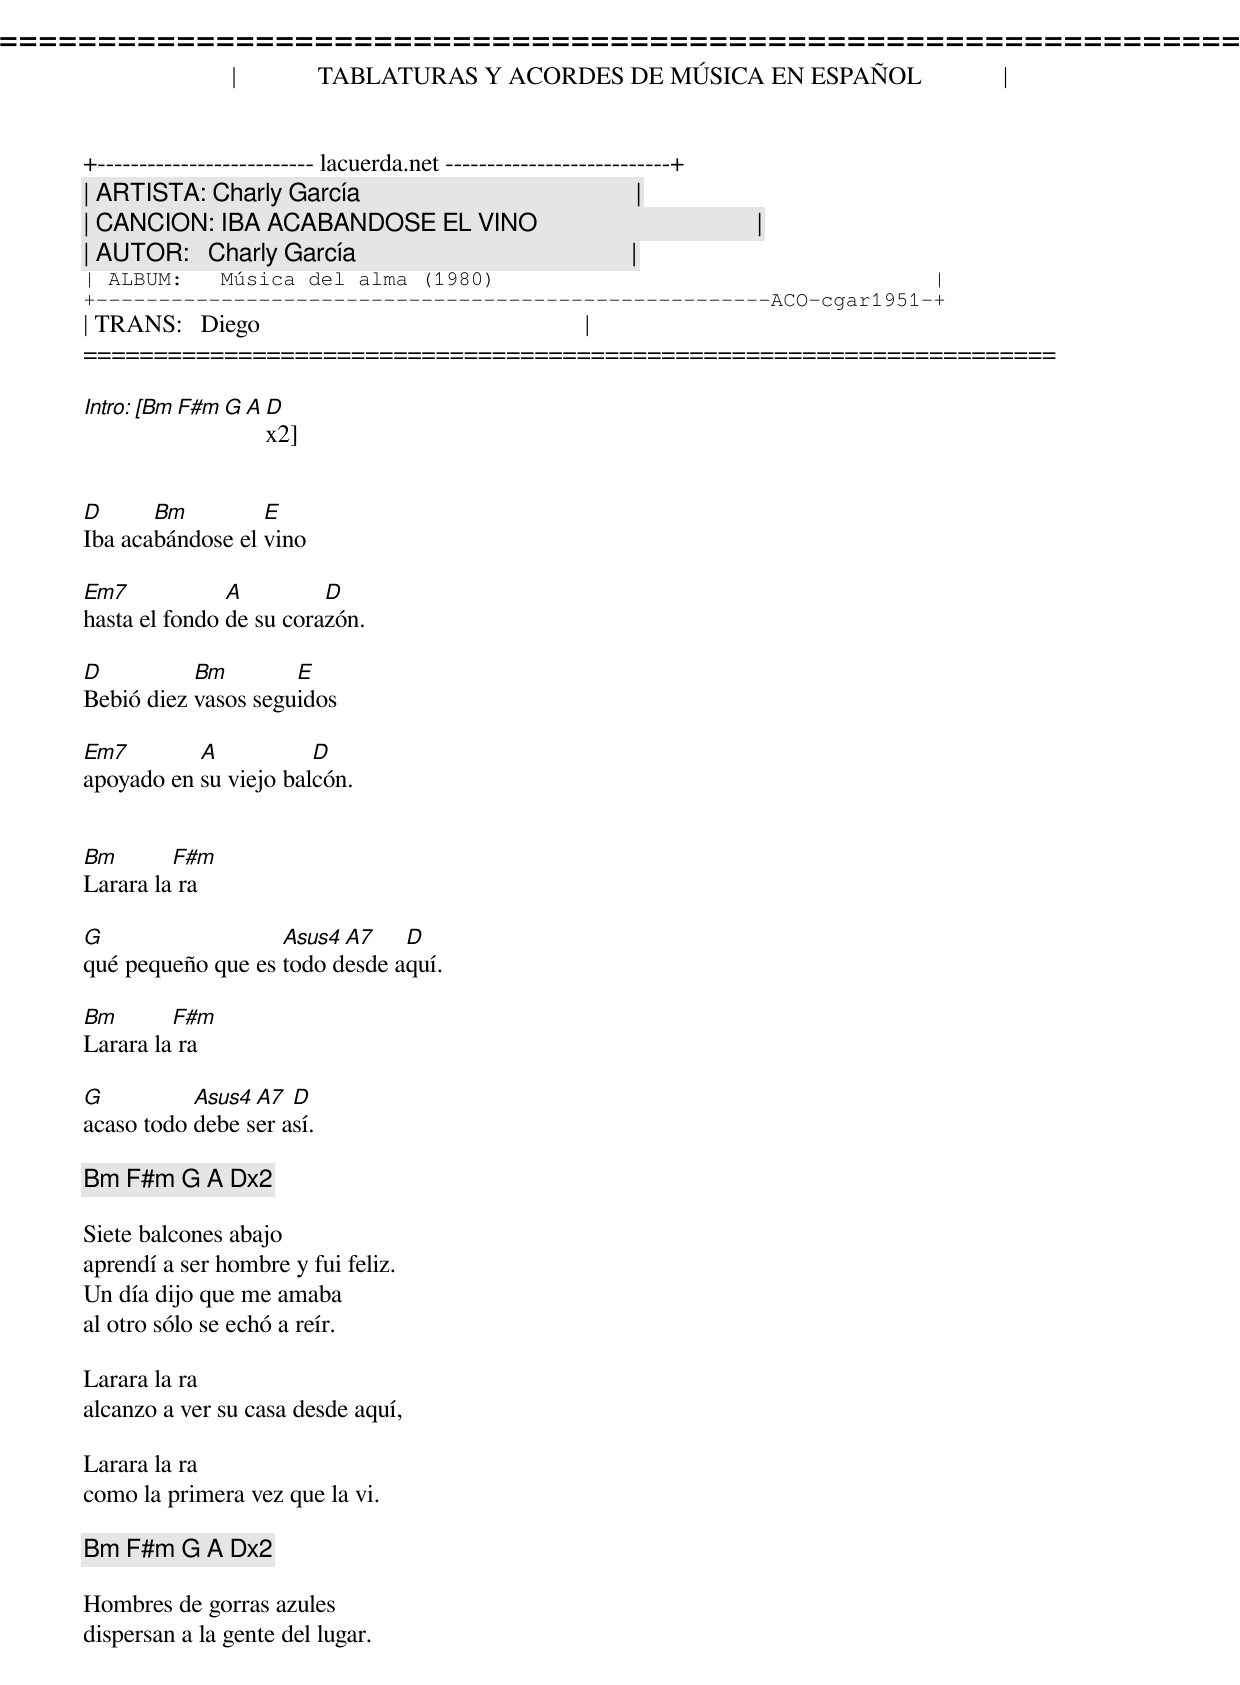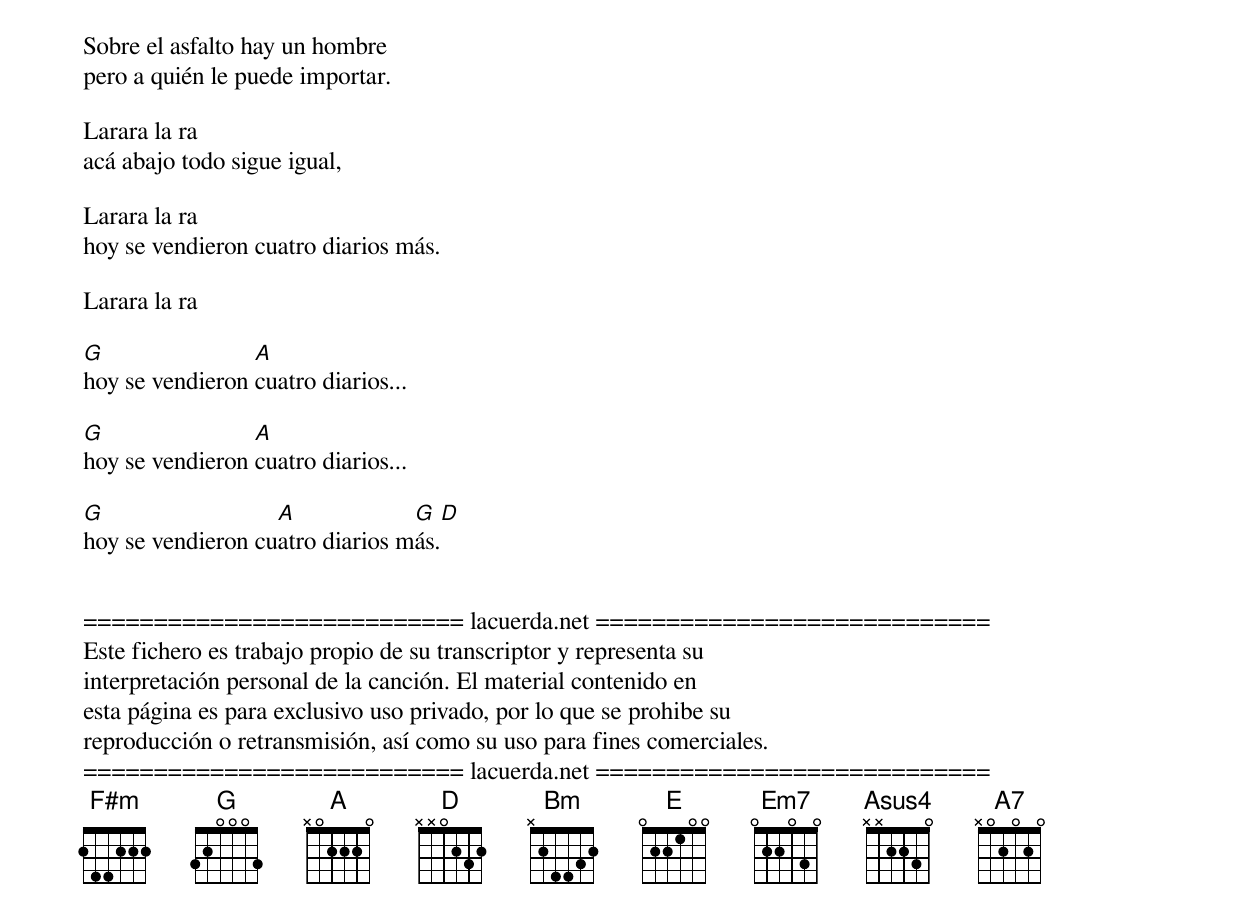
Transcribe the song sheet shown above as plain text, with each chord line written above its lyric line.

=====================================================================
|             TABLATURAS Y ACORDES DE MÚSICA EN ESPAÑOL             |
+-------------------------- lacuerda.net ---------------------------+
| ARTISTA: Charly García                                            |
| CANCION: IBA ACABANDOSE EL VINO                                   |
| AUTOR:   Charly García                                            |
| ALBUM:   Música del alma (1980)                                   |
+------------------------------------------------------ACO-cgar1951-+
| TRANS:   Diego                                                    |
=====================================================================

Intro: [Bm F#m G A D]x2


D      Bm         E
Iba acabándose el vino

Em7            A         D
hasta el fondo de su corazón.

D          Bm        E
Bebió diez vasos seguidos

Em7        A           D
apoyado en su viejo balcón.


Bm       F#m
Larara la ra

G                  Asus4 A7    D
qué pequeño que es todo desde aquí.

Bm       F#m
Larara la ra

G          Asus4 A7  D
acaso todo debe ser así.

[Bm F#m G A D]x2

Siete balcones abajo
aprendí a ser hombre y fui feliz.
Un día dijo que me amaba
al otro sólo se echó a reír.

Larara la ra
alcanzo a ver su casa desde aquí,

Larara la ra
como la primera vez que la vi.

[Bm F#m G A D]x2

Hombres de gorras azules
dispersan a la gente del lugar.
Sobre el asfalto hay un hombre
pero a quién le puede importar.

Larara la ra
acá abajo todo sigue igual,

Larara la ra
hoy se vendieron cuatro diarios más.

Larara la ra

G                A
hoy se vendieron cuatro diarios...

G                A
hoy se vendieron cuatro diarios...

G                  A             G    D
hoy se vendieron cuatro diarios más.


=========================== lacuerda.net ============================
Este fichero es trabajo propio de su transcriptor y representa su
interpretación personal de la canción. El material contenido en
esta página es para exclusivo uso privado, por lo que se prohibe su
reproducción o retransmisión, así como su uso para fines comerciales.
=========================== lacuerda.net ============================
